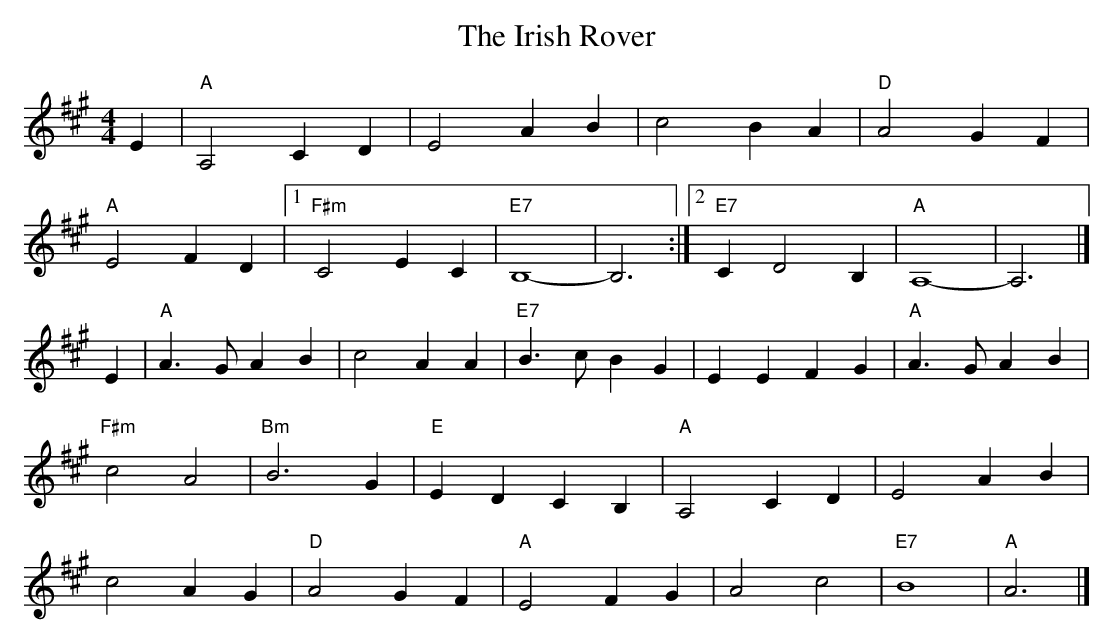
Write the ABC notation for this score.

X:1
T:The Irish Rover
M:4/4
L:1/4
K:A
E |\
"A" A,2 CD | E2 AB | c2 BA | "D" A2 GF |
"A" E2 FD  |1 "F#m" C2 EC | "E7" B,4- | B,3 :|2 "E7" C D2 B, | "A" A,4- | A,3 |]
E |\
"A" A>GA  B |       c2 AA | "E7" B>c BG |    EE FG  | "A"  A>GA B |
"F#m" c2 A2 | "Bm" B3  G  | "E"  ED CB, |"A" A,2 CD |      E2 AB  |
c2  AG      | "D" A2 GF   | "A"  E2FG   |    A2 c2  | "E7" B4     | "A" A3     |]
